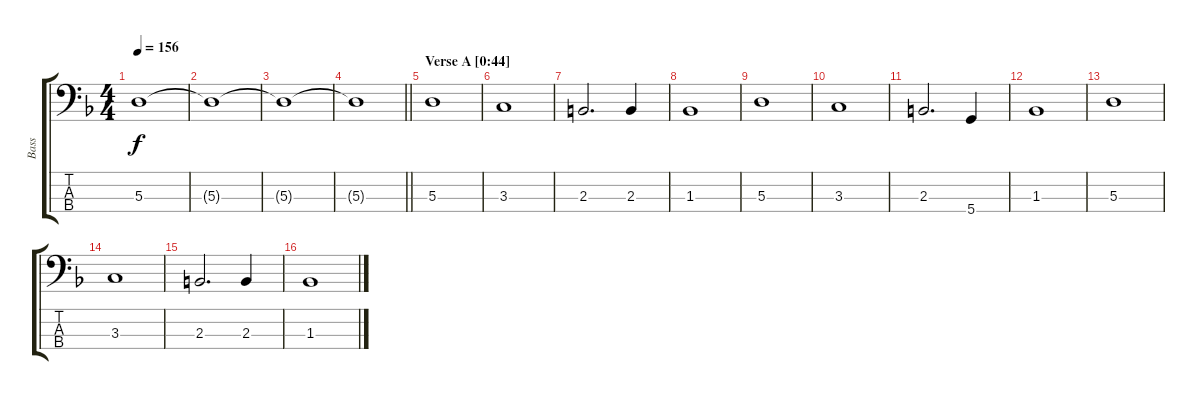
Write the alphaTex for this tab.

\track ("Bass" "Bass") {instrument electricbassfinger}
\staff {score tabs}
\tuning (G2 D2 A1 D1) {hide}
\ts (4 4)
\tempo 156
\clef f4
\ks dminor
5.3.1{dy f} |
5.3{t}.1 |
5.3{t}.1 |
\barLineRight lightlight
5.3{t}.1 |
\section ("" "Verse A [0:44]")
5.3.1 |
3.3.1 |
2.3.2{d} 2.3.4 |
1.3.1 |
5.3.1 |
3.3.1 |
2.3.2{d} 5.4.4 |
1.3.1 |
5.3.1 |
3.3.1 |
2.3.2{d} 2.3.4 |
1.3.1
